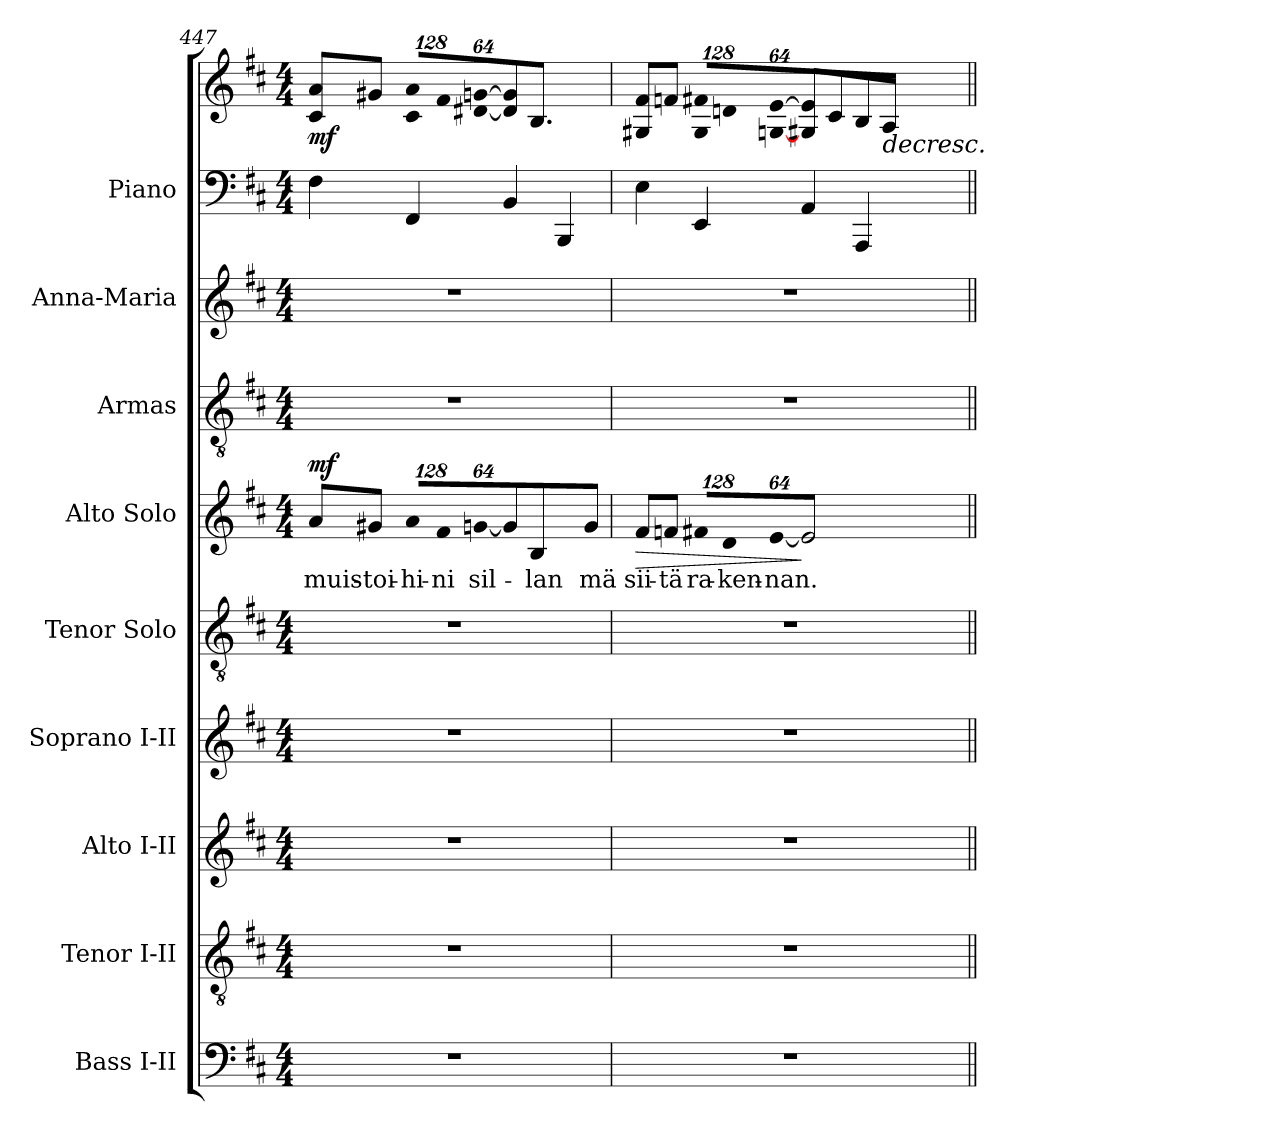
**kern	**kern	**kern	**kern	**kern	**kern	**text	**dynam	**kern	**kern	**kern	**kern	**dynam
*part9	*part8	*part7	*part6	*part5	*part4	*part4	*part4	*part3	*part2	*part1	*part1	*part1
*staff10	*staff9	*staff8	*staff7	*staff6	*staff5	*staff5	*staff5	*staff4	*staff3	*staff2	*staff1	*staff1/2
*I"Bass I-II	*I"Tenor I-II	*I"Alto I-II	*I"Soprano I-II	*I"Tenor Solo	*I"Alto Solo	*	*	*I"Armas	*I"Anna-Maria	*I"Piano	*	*
*I'B.	*I'T.	*I'A.	*I'S.	*I'T. Solo	*I'A. Solo	*	*	*I'Armas	*I'A-M	*I'Pno.	*	*
*clefF4	*clefGv2	*clefG2	*clefG2	*clefGv2	*clefG2	*	*	*clefGv2	*clefG2	*clefF4	*clefG2	*
*	*ITrd7c12	*	*	*ITrd7c12	*	*	*	*ITrd7c12	*	*	*	*
*k[f#c#]	*k[f#c#]	*k[f#c#]	*k[f#c#]	*k[f#c#]	*k[f#c#]	*	*	*k[f#c#]	*k[f#c#]	*k[f#c#]	*k[f#c#]	*
*D:	*D:	*D:	*D:	*D:	*D:	*	*	*D:	*D:	*D:	*D:	*
*M4/4	*M4/4	*M4/4	*M4/4	*M4/4	*M4/4	*	*	*M4/4	*M4/4	*M4/4	*M4/4	*
=447	=447	=447	=447	=447	=447	=447	=447	=447	=447	=447	=447	=447
!	!	!	!	!	!	!LO:LY:b:color=#000000	!	!	!	!	!	!
1r	1r	1r	1r	1r	8ai/L	muis-	mf	1r	1r	4F#i\	8c#i/ 8aiL	mf
!	!	!	!	!	!	!LO:LY:b:color=#000000	!	!	!	!	!	!
.	.	.	.	.	8g#Xi/J	-toi-	.	.	.	.	8g#Xi/J	.
*	*	*	*	*	*Xbrackettup	*	*	*	*	*	*	*
!	!	!	!	!	!LO:N:vis=8	!	!	!	!	!	!	!
!	!	!	!	!	!	!LO:LY:b:color=#000000	!	!	!	!	!	!
*	*	*	*	*	*	*	*	*	*	*	*Xbrackettup	*
!	!	!	!	!	!	!	!	!	!	!	!LO:N:vis=8	!
.	.	.	.	.	1024%85ai/L	-hi-	.	.	.	4FF#i/	1024%85c#i/ 1024%85aiL	.
!	!	!	!	!	!LO:N:vis=8	!	!	!	!	!	!	!
!	!	!	!	!	!	!LO:LY:b:color=#000000	!	!	!	!	!LO:N:vis=8	!
.	.	.	.	.	1024%85f#i/	-ni	.	.	.	.	1024%85f#i/	.
!	!	!	!	!	!LO:N:vis=8	!	!	!	!	!	!	!
!	!	!	!	!	!	!LO:LY:b:color=#000000	!	!	!	!	!LO:N:vis=8	!
.	.	.	.	.	[<512%43gni/J	sil-	.	.	.	.	[<512%43d#Xi/ [>512%43gniJ	.
.	.	.	.	.	8gi/]	.	.	.	.	4BBi/	8d#i/] 8gi]	.
!	!	!	!	!	!	!LO:LY:b:color=#000000	!	!	!	!	!	!
.	.	.	.	.	4Bi/	-lan	.	.	.	.	4.Bi/	.
.	.	.	.	.	.	.	.	.	.	4BBBi/	.	.
!	!	!	!	!	!	!LO:LY:b:color=#000000	!	!	!	!	!	!
.	.	.	.	.	8gi/	mä	.	.	.	.	.	.
=448	=448	=448	=448	=448	=448	=448	=448	=448	=448	=448	=448	=448
!	!	!	!	!	!	!LO:LY:b:color=#000000	!LO:HP:b	!	!	!	!	!
1r	1r	1r	1r	1r	8f#i/L	sii-	>	1r	1r	4Ei\	8G#Xi/ 8f#iL	.
!	!	!	!	!	!	!LO:LY:b:color=#000000	!	!	!	!	!	!
.	.	.	.	.	8fni/J	-tä	.	.	.	.	8fni/J	.
!	!	!	!	!	!LO:N:vis=8	!	!	!	!	!	!	!
!	!	!	!	!	!	!LO:LY:b:color=#000000	!	!	!	!	!LO:N:vis=8	!
.	.	.	.	.	1024%85f#Xi/L	ra-	.	.	.	4EEi/	1024%85G#i/ 1024%85f#XiL	]
!	!	!	!	!	!LO:N:vis=8	!	!	!	!	!	!	!
!	!	!	!	!	!	!LO:LY:b:color=#000000	!	!	!	!	!LO:N:vis=8	!
.	.	.	.	.	1024%85di/	-ken-	.	.	.	.	1024%85dni/	.
!	!	!	!	!	!LO:N:vis=8	!	!	!	!	!	!	!
!	!	!	!	!	!	!LO:LY:b:color=#000000	!	!	!	!	!LO:N:vis=8	!
.	.	.	.	.	[<512%43ei/J	-nan.	.	.	.	.	[<512%43Gni/ [>512%43eiJ	.
.	.	.	.	.	2ei/]	.	]	.	.	4AAi/	8G#Xi/ 8ei]L	.
.	.	.	.	.	.	.	.	.	.	.	8c#i/	.
.	.	.	.	.	.	.	.	.	.	4AAAi/	8Bi/	.
!	!	!	!	!	!	!	!	!	!	!	!	!LO:HP:b
.	.	.	.	.	.	.	.	.	.	.	8Ai/J	>
=||	=||	=||	=||	=||	=||	=||	=||	=||	=||	=||	=||	=||
*-	*-	*-	*-	*-	*-	*-	*-	*-	*-	*-	*-	*-
